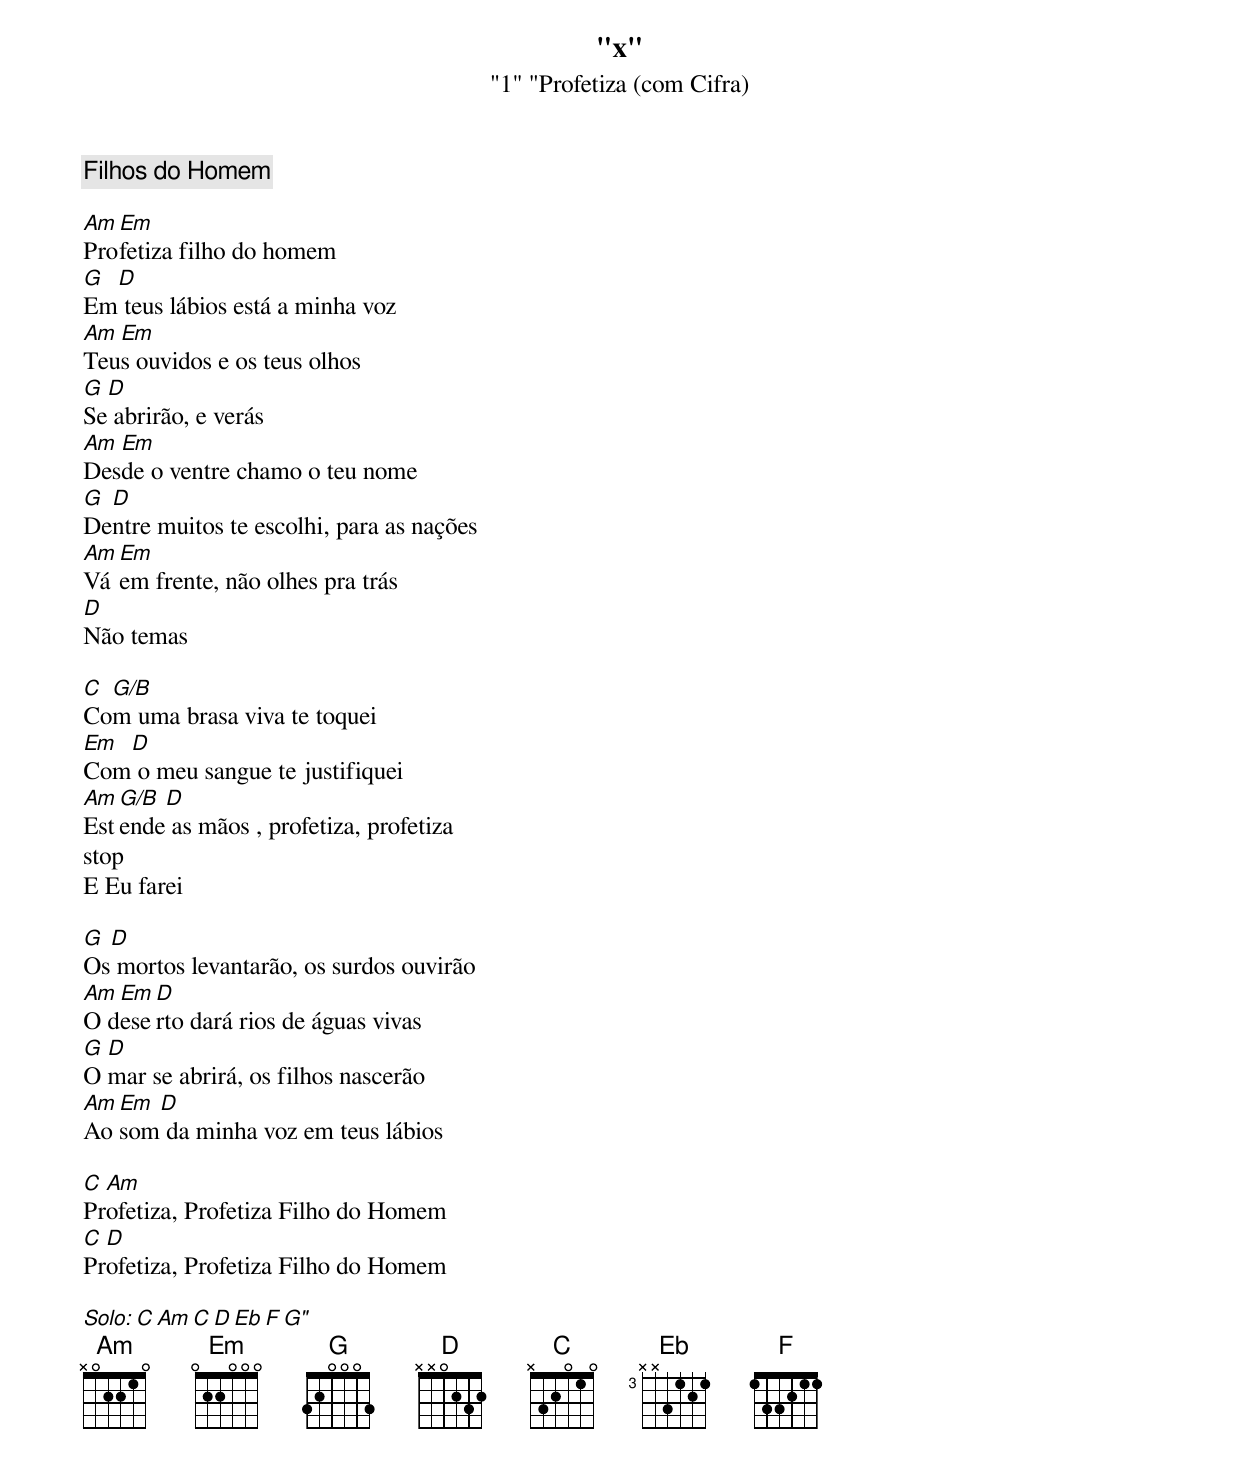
"x"
"1" "Profetiza (com Cifra)
Filhos do Homem

Am Em
Profetiza filho do homem
G D
Em teus lábios está a minha voz
Am Em
Teus ouvidos e os teus olhos
G D
Se abrirão, e verás
Am Em
Desde o ventre chamo o teu nome
G D
Dentre muitos te escolhi, para as nações
Am Em
Vá em frente, não olhes pra trás
D
Não temas

C G/B
Com uma brasa viva te toquei
Em D
Com o meu sangue te justifiquei
Am G/B D
Estende as mãos , profetiza, profetiza
stop
E Eu farei

G D
Os mortos levantarão, os surdos ouvirão
Am Em D
O deserto dará rios de águas vivas
G D
O mar se abrirá, os filhos nascerão
Am Em D
Ao som da minha voz em teus lábios

C Am
Profetiza, Profetiza Filho do Homem
C D
Profetiza, Profetiza Filho do Homem

Solo: C Am C D Eb F G"
